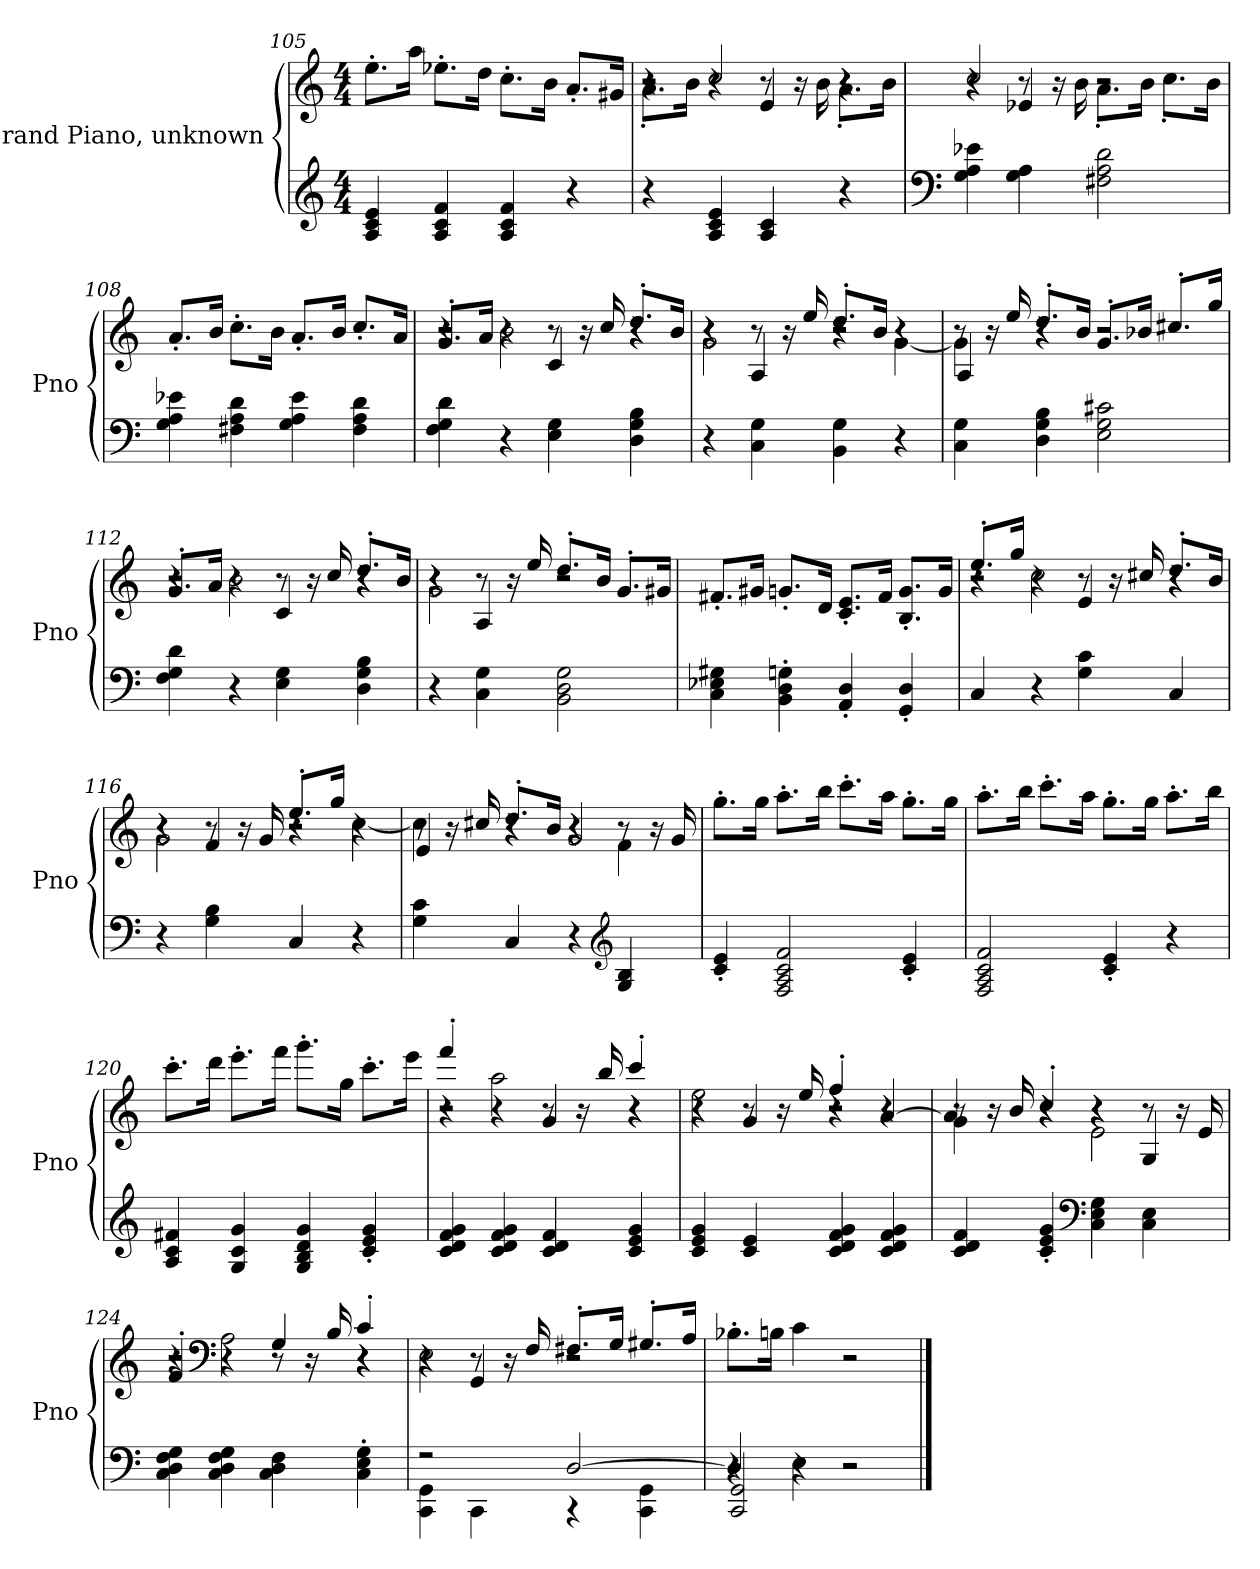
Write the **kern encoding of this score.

**kern	**kern
*part1	*part1
*staff2	*staff1
*I"Grand Piano, unknown	*
*I'Pno	*
*clefG2	*clefG2
*k[]	*k[]
*M4/4	*M4/4
=105	=105
4A/ 4c/ 4e/	8.ee'\L
.	16aa\Jk
4A/ 4c/ 4f/	8.ee-X'\L
.	16dd\Jk
4A/ 4c/ 4f/	8.cc'\L
.	16b\Jk
4r	8.a'/L
.	16g#X/Jk
!!LO:LB:g=z
=106	=106
*	*^
*	*	*^
4r	4r	8.a'\L	2r
.	.	16b\Jk	.
4A/ 4c/ 4e/	2cc/	4r	.
4A/ 4c/	.	8r	4e/
.	.	16r	.
.	.	16b\	.
4r	4r	8.a'\L	4r
.	.	16b\Jk	.
=107	=107	=107	=107
*clefF4	*	*	*
4G\ 4A\ 4e-X\	2cc/	4r	4r
4G\ 4A\	.	8r	4e-X/
.	.	16r	.
.	.	16b\	.
2F#X\ 2A\ 2d\	2r	8.a'\L	2r
.	.	16b\Jk	.
.	.	8.cc'\L	.
.	.	16b\Jk	.
*	*v	*v	*v
=108	=108
4G\ 4A\ 4e-X\	8.a'/L
.	16b/Jk
4F#X\ 4A\ 4d\	8.cc'\L
.	16b\Jk
4G\ 4A\ 4e-\	8.a'/L
.	16b/Jk
4F#\ 4A\ 4d\	8.cc'/L
.	16a/Jk
=109	=109
*	*^
*	*	*^
4F\ 4G\ 4d\	8.g'/L	4r	2r
.	16a/Jk	.	.
4r	4r	2b\	.
4E\ 4G\	8r	.	4c/
.	16r	.	.
.	16cc/	.	.
4D\ 4G\ 4B\	8.dd'/L	4r	4r
.	16b/Jk	.	.
!!LO:LB:g=z	!!	!!
=110	=110	=110	=110
4r	4r	2g\	4r
4C\ 4G\	8r	.	4A/
.	16r	.	.
.	16ee/	.	.
4BB\ 4G\	8.dd'/L	4r	2r
.	16b/Jk	.	.
4r	4r	[4g\	.
=111	=111	=111	=111
4C\ 4G\	8r	4g\]	4A/
.	16r	.	.
.	16ee/	.	.
4D\ 4G\ 4B\	8.dd'/L	4r	4r
.	16b/Jk	.	.
2E\ 2G\ 2c#X\	8.g'/L	2r	2r
.	16b-X/Jk	.	.
.	8.cc#X'/L	.	.
.	16gg/Jk	.	.
=112	=112	=112	=112
4F\ 4G\ 4d\	8.g'/L	4r	2r
.	16a/Jk	.	.
4r	4r	2b\	.
4E\ 4G\	8r	.	4c/
.	16r	.	.
.	16cc/	.	.
4D\ 4G\ 4B\	8.dd'/L	4r	4r
.	16b/Jk	.	.
=113	=113	=113	=113
4r	4r	2g\	4r
4C\ 4G\	8r	.	4A/
.	16r	.	.
.	16ee/	.	.
2BB\ 2D\ 2G\	8.dd'/L	2r	2r
.	16b/Jk	.	.
.	8.g'/L	.	.
.	16g#X/Jk	.	.
*	*v	*v	*v
!!LO:LB:g=z
=114	=114
4C\ 4E-X\ 4G#X\	8.f#X'/L
.	16g#X/Jk
4BB\' 4D\' 4Gn\'	8.gn'/L
.	16d/Jk
4AA/' 4D/'	8.c/' 8.e/'L
.	16f#/Jk
4GG/' 4D/'	8.B/' 8.g/'L
.	16g/Jk
=115	=115
*	*^
*	*	*^
4C/	8.ee'/L	4r	2r
.	16gg/Jk	.	.
4r	4r	2cc\	.
4G\ 4c\	8r	.	4e/
.	16r	.	.
.	16cc#X/	.	.
4C/	8.dd'/L	4r	4r
.	16b/Jk	.	.
=116	=116	=116	=116
4r	4r	2g\	4r
4G\ 4B\	8r	.	4f/
.	16r	.	.
.	16g/	.	.
4C/	8.ee'/L	4r	2r
.	16gg/Jk	.	.
4r	4r	[4cc\	.
=117	=117	=117	=117
4G\ 4c\	8r	4cc\]	4e/
.	16r	.	.
.	16cc#X/	.	.
4C/	8.dd'/L	4r	4r
.	16b/Jk	.	.
4r	4r	4r	2g/
*clefG2	*	*	*
4G/ 4B/	8r	4f\	.
.	16r	.	.
.	16g/	.	.
*	*v	*v	*v
!!LO:LB:g=z
=118	=118
4c/' 4e/'	8.gg'\L
.	16gg\Jk
2F/ 2A/ 2c/ 2f/	8.aa'\L
.	16bb\Jk
.	8.ccc'\L
.	16aa\Jk
4c/' 4e/'	8.gg'\L
.	16gg\Jk
=119	=119
2F/ 2A/ 2c/ 2f/	8.aa'\L
.	16bb\Jk
.	8.ccc'\L
.	16aa\Jk
4c/' 4e/'	8.gg'\L
.	16gg\Jk
4r	8.aa'\L
.	16bb\Jk
=120	=120
4A/ 4c/ 4f#X/	8.ccc'\L
.	16ddd\Jk
4G/ 4c/ 4g/	8.eee'\L
.	16fff\Jk
4G/ 4B/ 4d/ 4g/	8.ggg'\L
.	16gg\Jk
4c/' 4e/' 4g/'	8.ccc'\L
.	16eee\Jk
=121	=121
*	*^
*	*	*^
4c/ 4d/ 4f/ 4g/	4fff'/	4r	2r
4c/ 4d/ 4f/ 4g/	4r	2aa\	.
4c/ 4d/ 4f/	8r	.	4g/
.	16r	.	.
.	16bb/	.	.
4c/ 4e/ 4g/	4ccc'/	4r	4r
!!LO:LB:g=z	!!	!!
=122	=122	=122	=122
4c/ 4e/ 4g/	4r	2ee\	4r
4c/ 4e/	8r	.	4g/
.	16r	.	.
.	16ee/	.	.
4c/ 4d/ 4f/ 4g/	4ff'/	2r	4r
4c/ 4d/ 4f/ 4g/	4r	.	[4a/
=123	=123	=123	=123
4c/ 4d/ 4f/	8r	4g\	4a/]
.	16r	.	.
.	16b/	.	.
4c/' 4e/' 4g/'	4cc'/	4r	4r
*clefF4	*	*	*
4C\ 4E\ 4G\	4r	2e\	4r
4C\ 4E\	8r	.	4G/
.	16r	.	.
.	16e/	.	.
=124	=124	=124	=124
4C\ 4D\ 4F\ 4G\	4f'/	4r	2r
*	*clefF4	*	*
4C\ 4D\ 4F\ 4G\	4r	2A\	.
4C\ 4D\ 4F\	8r	.	4G/
.	16r	.	.
.	16B/	.	.
4C\' 4E\' 4G\'	4c'/	4r	4r
=125	=125	=125	=125
*^	*	*	*
2r	4CC\ 4GG\	4r	2E\	4r
.	4CC\	8r	.	4GG/
.	.	16r	.	.
.	.	16F/	.	.
[2D/	4r	8.F#X'/L	2r	2r
.	.	16G/Jk	.	.
.	4CC\ 4GG\	8.G#X'/L	.	.
.	.	16A/Jk	.	.
*	*	*v	*v	*v
!!LO:PB:g=z
=126	=126	=126
*	*^	*
4D/]	4r	2CC/ 2GG/	8.B-X'\L
.	.	.	16Bn\Jk
4r	4E\	.	4c\
2r	2r	2r	2r
*v	*v	*v	*
==	==
*-	*-
